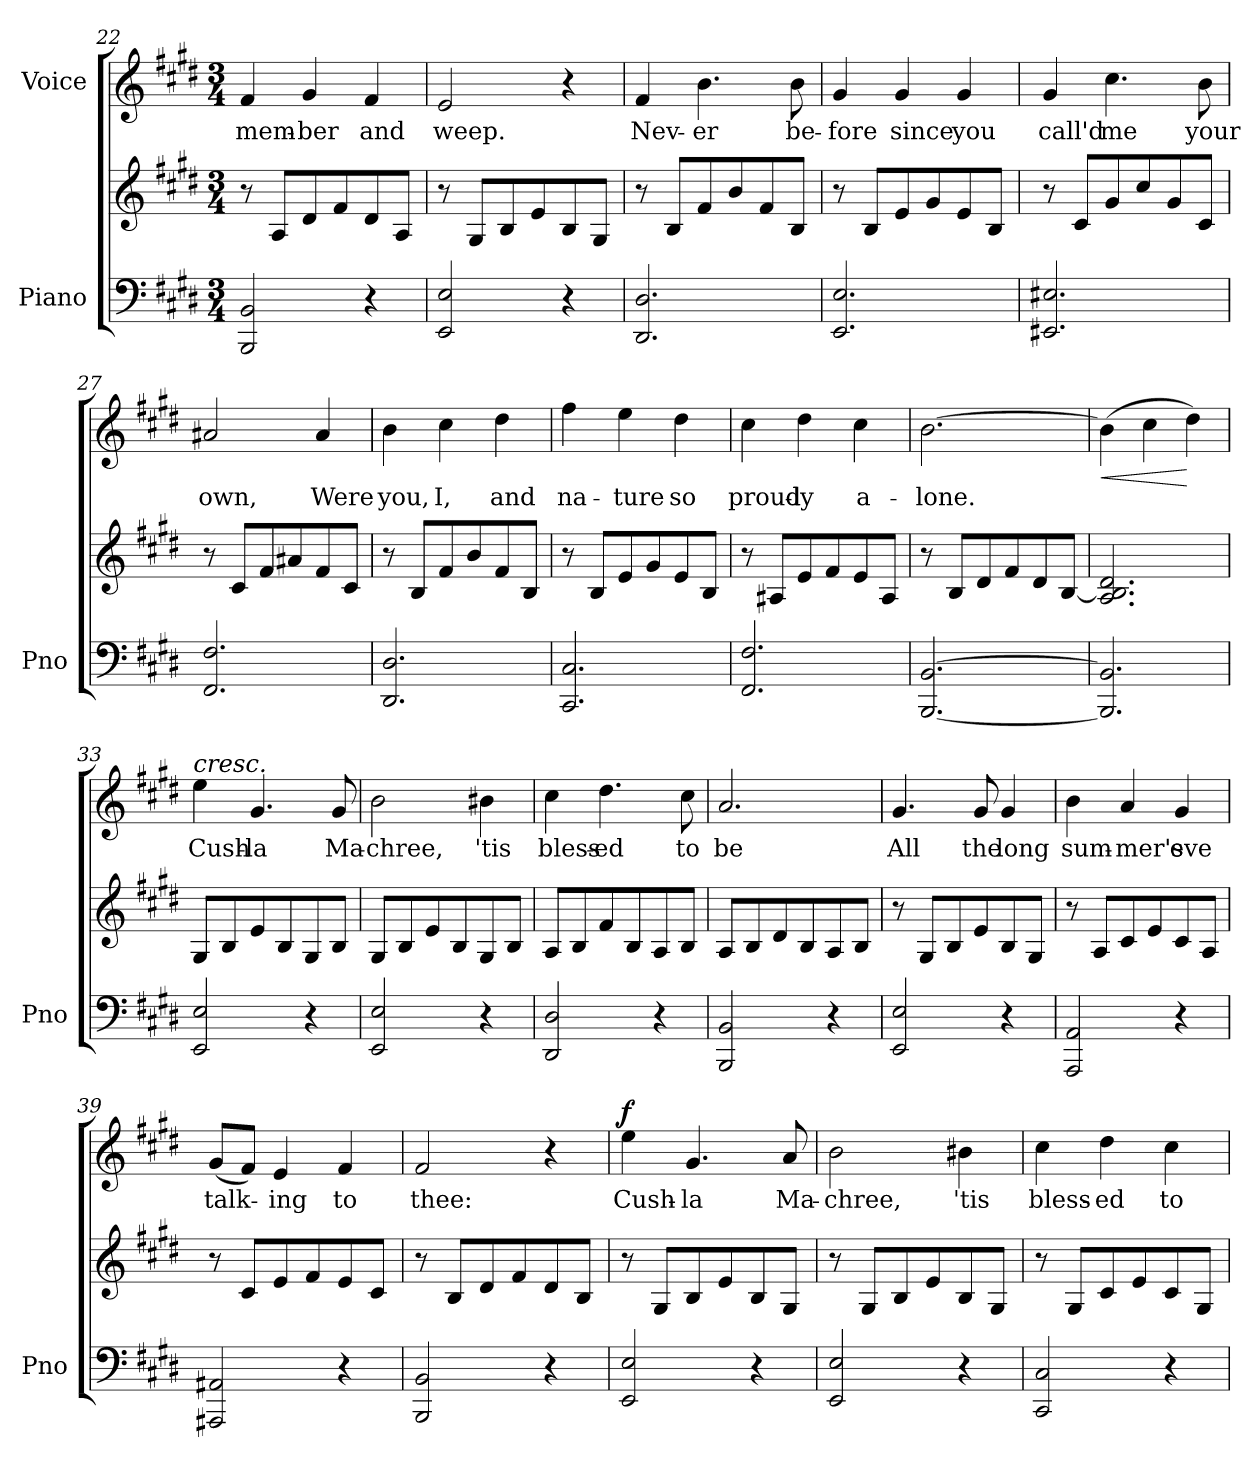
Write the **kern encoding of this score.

**kern	**kern	**kern	**text	**dynam
*part2	*part2	*part1	*part1	*part1
*staff3	*staff2	*staff1	*staff1	*staff1
*I"Piano	*	*I"Voice	*	*
*I'Pno	*	*	*	*
!!LO:LB:g=z
*clefF4	*clefG2	*clefG2	*	*
*k[f#c#g#d#]	*k[f#c#g#d#]	*k[f#c#g#d#]	*	*
*M3/4	*M3/4	*M3/4	*	*
=22	=22	=22	=22	=22
!	!	!	!LO:LY:b	!
2BBB/ 2BB/	8r	4f#/	-mem-	.
.	8A/L	.	.	.
!	!	!	!LO:LY:b	!
.	8d#/	4g#/	-ber	.
.	8f#/	.	.	.
!	!	!	!LO:LY:b	!
4r	8d#/	4f#/	and	.
.	8A/J	.	.	.
=23	=23	=23	=23	=23
!	!	!	!LO:LY:b	!
2EE/ 2E/	8r	2e/	weep.	.
.	8G#/L	.	.	.
.	8B/	.	.	.
.	8e/	.	.	.
4r	8B/	4r	.	.
.	8G#/J	.	.	.
=24	=24	=24	=24	=24
!	!	!	!LO:LY:b	!
2.DD#/ 2.D#/	8r	4f#/	Nev-	.
.	8B/L	.	.	.
!	!	!	!LO:LY:b	!
.	8f#/	4.b\	-er	.
.	8b/	.	.	.
.	8f#/	.	.	.
!	!	!	!LO:LY:b	!
.	8B/J	8b\	be-	.
=25	=25	=25	=25	=25
!	!	!	!LO:LY:b	!
2.EE/ 2.E/	8r	4g#/	-fore	.
.	8B/L	.	.	.
!	!	!	!LO:LY:b	!
.	8e/	4g#/	since	.
.	8g#/	.	.	.
!	!	!	!LO:LY:b	!
.	8e/	4g#/	you	.
.	8B/J	.	.	.
=26	=26	=26	=26	=26
!	!	!	!LO:LY:b	!
2.EE#X/ 2.E#X/	8r	4g#/	call'd	.
.	8c#/L	.	.	.
!	!	!	!LO:LY:b	!
.	8g#/	4.cc#\	me	.
.	8cc#/	.	.	.
.	8g#/	.	.	.
!	!	!	!LO:LY:b	!
.	8c#/J	8b\	your	.
!!LO:PB:g=z
=27	=27	=27	=27	=27
!	!	!	!LO:LY:b	!
2.FF#/ 2.F#/	8r	2a#X/	own,	.
.	8c#/L	.	.	.
.	8f#/	.	.	.
.	8a#X/	.	.	.
!	!	!	!LO:LY:b	!
.	8f#/	4a#/	Were	.
.	8c#/J	.	.	.
=28	=28	=28	=28	=28
!	!	!	!LO:LY:b	!
2.DD#/ 2.D#/	8r	4b\	you,	.
.	8B/L	.	.	.
!	!	!	!LO:LY:b	!
.	8f#/	4cc#\	I,	.
.	8b/	.	.	.
!	!	!	!LO:LY:b	!
.	8f#/	4dd#\	and	.
.	8B/J	.	.	.
=29	=29	=29	=29	=29
!	!	!	!LO:LY:b	!
2.CC#/ 2.C#/	8r	4ff#\	na-	.
.	8B/L	.	.	.
!	!	!	!LO:LY:b	!
.	8e/	4ee\	-ture	.
.	8g#/	.	.	.
!	!	!	!LO:LY:b	!
.	8e/	4dd#\	so	.
.	8B/J	.	.	.
=30	=30	=30	=30	=30
!	!	!	!LO:LY:b	!
2.FF#/ 2.F#/	8r	4cc#\	proud-	.
.	8A#X/L	.	.	.
!	!	!	!LO:LY:b	!
.	8e/	4dd#\	-ly	.
.	8f#/	.	.	.
!	!	!	!LO:LY:b	!
.	8e/	4cc#\	a-	.
.	8A#/J	.	.	.
=31	=31	=31	=31	=31
!	!	!	!LO:LY:b	!
[2.BBB/ [2.BB/	8r	[2.b\	-lone.	.
.	8B/L	.	.	.
.	8d#/	.	.	.
.	8f#/	.	.	.
.	8d#/	.	.	.
.	[8B/J	.	.	.
!!LO:LB:g=z
=32	=32	=32	=32	=32
!	!	!	!	!LO:HP:b
2.BBB/] 2.BB/]	2.A/ 2.B/] 2.d#/	(>4b\]	.	<
.	.	4cc#\	.	.
.	.	4dd#\)	.	[
=33	=33	=33	=33	=33
!	!	!LO:TX:a:i:t=cresc.	!	!
!	!	!	!LO:LY:b	!
2EE/ 2E/	8G#/L	4ee\	Cush-	.
.	8B/	.	.	.
!	!	!	!LO:LY:b	!
.	8e/	4.g#/	-la	.
.	8B/	.	.	.
4r	8G#/	.	.	.
!	!	!	!LO:LY:b	!
.	8B/J	8g#/	Ma-	.
=34	=34	=34	=34	=34
!	!	!	!LO:LY:b	!
2EE/ 2E/	8G#/L	2b\	-chree,	.
.	8B/	.	.	.
.	8e/	.	.	.
.	8B/	.	.	.
!	!	!	!LO:LY:b	!
4r	8G#/	4b#X\	'tis	.
.	8B/J	.	.	.
=35	=35	=35	=35	=35
!	!	!	!LO:LY:b	!
2DD#/ 2D#/	8A/L	4cc#\	bless-	.
.	8B/	.	.	.
!	!	!	!LO:LY:b	!
.	8f#/	4.dd#\	-ed	.
.	8B/	.	.	.
4r	8A/	.	.	.
!	!	!	!LO:LY:b	!
.	8B/J	8cc#\	to	.
=36	=36	=36	=36	=36
!	!	!	!LO:LY:b	!
2BBB/ 2BB/	8A/L	2.a/	be	.
.	8B/	.	.	.
.	8d#/	.	.	.
.	8B/	.	.	.
4r	8A/	.	.	.
.	8B/J	.	.	.
!!LO:LB:g=z
=37	=37	=37	=37	=37
!	!	!	!LO:LY:b	!
2EE/ 2E/	8r	4.g#/	All	.
.	8G#/L	.	.	.
.	8B/	.	.	.
!	!	!	!LO:LY:b	!
.	8e/	8g#/	the	.
!	!	!	!LO:LY:b	!
4r	8B/	4g#/	long	.
.	8G#/J	.	.	.
=38	=38	=38	=38	=38
!	!	!	!LO:LY:b	!
2AAA/ 2AA/	8r	4b\	sum-	.
.	8A/L	.	.	.
!	!	!	!LO:LY:b	!
.	8c#/	4a/	-mer's	.
.	8e/	.	.	.
!	!	!	!LO:LY:b	!
4r	8c#/	4g#/	eve	.
.	8A/J	.	.	.
=39	=39	=39	=39	=39
!	!	!	!LO:LY:b	!
2AAA#X/ 2AA#X/	8r	(<8g#/L	talk-	.
.	8c#/L	8f#/J)	.	.
!	!	!	!LO:LY:b	!
.	8e/	4e/	-ing	.
.	8f#/	.	.	.
!	!	!	!LO:LY:b	!
4r	8e/	4f#/	to	.
.	8c#/J	.	.	.
=40	=40	=40	=40	=40
!	!	!	!LO:LY:b	!
2BBB/ 2BB/	8r	2f#/	thee:	.
.	8B/L	.	.	.
.	8d#/	.	.	.
.	8f#/	.	.	.
4r	8d#/	4r	.	.
.	8B/J	.	.	.
=41	=41	=41	=41	=41
!	!	!	!LO:LY:b	!LO:DY:a
2EE/ 2E/	8r	4ee\	Cush-	f
.	8G#/L	.	.	.
!	!	!	!LO:LY:b	!
.	8B/	4.g#/	-la	.
.	8e/	.	.	.
4r	8B/	.	.	.
!	!	!	!LO:LY:b	!
.	8G#/J	8a/	Ma-	.
!!LO:LB:g=z
=42	=42	=42	=42	=42
!	!	!	!LO:LY:b	!
2EE/ 2E/	8r	2b\	-chree,	.
.	8G#/L	.	.	.
.	8B/	.	.	.
.	8e/	.	.	.
!	!	!	!LO:LY:b	!
4r	8B/	4b#X\	'tis	.
.	8G#/J	.	.	.
=43	=43	=43	=43	=43
!	!	!	!LO:LY:b	!
2CC#/ 2C#/	8r	4cc#\	bless-	.
.	8G#/L	.	.	.
!	!	!	!LO:LY:b	!
.	8c#/	4dd#\	-ed	.
.	8e/	.	.	.
!	!	!	!LO:LY:b	!
4r	8c#/	4cc#\	to	.
.	8G#/J	.	.	.
=	=	=	=	=
*-	*-	*-	*-	*-
